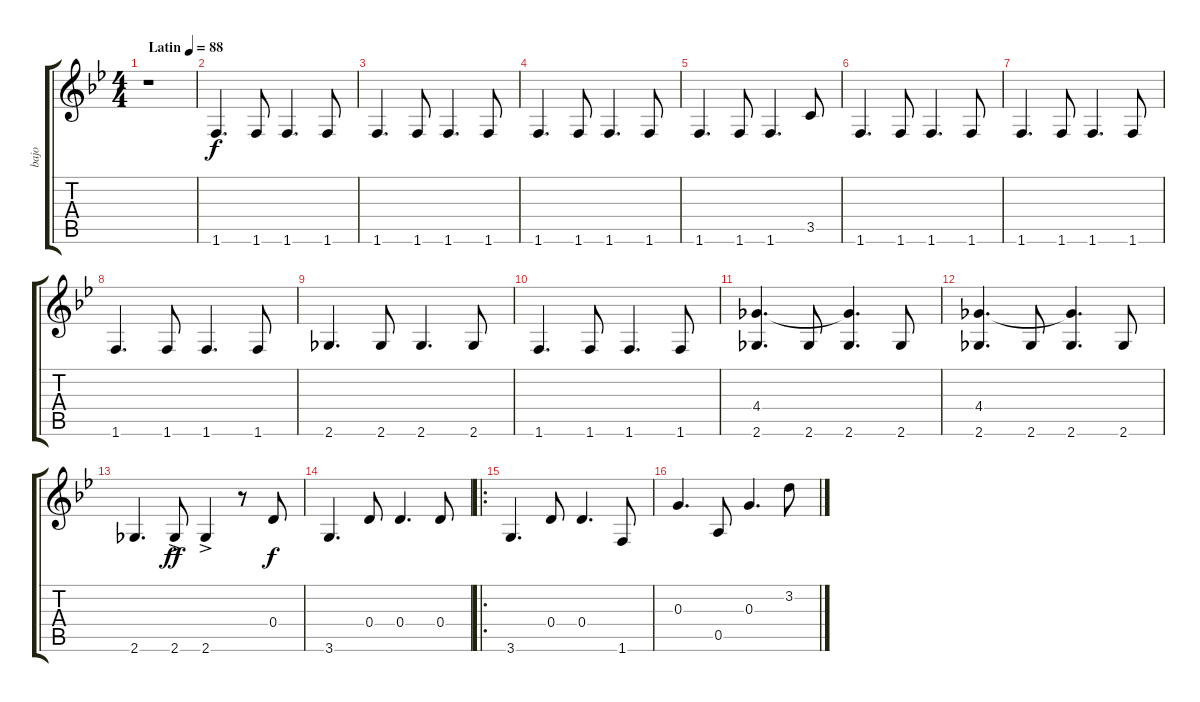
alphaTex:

\track ("bajo" "bajo") {instrument electricbassfinger}
\staff {score tabs}
\tuning (E4 B3 G3 D3 A2 E2) {hide}
\ts (4 4)
\tempo (88 "Latin")
\clef g2
\ks bb
r.1{dy f instrument electricbassfinger} |
1.6.4{d} 1.6.8 1.6.4{d} 1.6.8 |
1.6.4{d} 1.6.8 1.6.4{d} 1.6.8 |
1.6.4{d} 1.6.8 1.6.4{d} 1.6.8 |
1.6.4{d} 1.6.8 1.6.4{d} 3.5.8 |
1.6.4{d} 1.6.8 1.6.4{d} 1.6.8 |
1.6.4{d} 1.6.8 1.6.4{d} 1.6.8 |
1.6.4{d} 1.6.8 1.6.4{d} 1.6.8 |
2.6.4{d} 2.6.8 2.6.4{d} 2.6.8 |
1.6.4{d} 1.6.8 1.6.4{d} 1.6.8 |
(4.4 2.6).4{d} 2.6.8 (4.4{t} 2.6).4{d} 2.6.8 |
(4.4 2.6).4{d} 2.6.8 (4.4{t} 2.6).4{d} 2.6.8 |
2.6.4{d} 2.6{ac}.8{dy ff} 2.6{ac}.4 r.8 0.4.8{dy f} |
3.6.4{d} 0.4.8 0.4.4{d} 0.4.8 |
\ro
3.6.4{d} 0.4.8 0.4.4{d} 1.6.8 |
0.3.4{d} 0.5.8 0.3.4{d} 3.2.8
